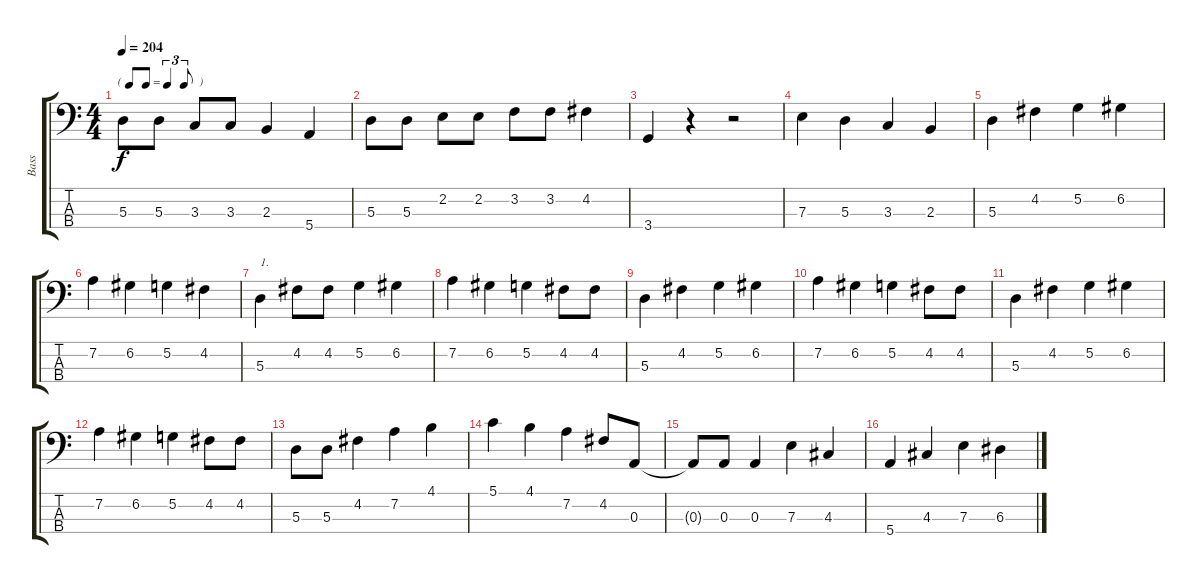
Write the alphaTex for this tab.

\track ("Bass" "Bass") {instrument slapbass2}
\staff {score tabs}
\tuning (G2 D2 A1 E1) {hide}
\ts (4 4)
\tf triplet8th
\tempo 204
\clef f4
\ks c
5.3.8{dy f} 5.3.8 3.3.8 3.3.8 2.3.4 5.4.4 |
5.3.8 5.3.8 2.2.8 2.2.8 3.2.8 3.2.8 4.2.4 |
3.4.4 r.4 r.2 |
7.3.4 5.3.4 3.3.4 2.3.4 |
5.3.4 4.2.4 5.2.4 6.2.4 |
7.2.4 6.2.4 5.2.4 4.2.4 |
5.3.4{txt "1."} 4.2.8 4.2.8 5.2.4 6.2.4 |
7.2.4 6.2.4 5.2.4 4.2.8 4.2.8 |
5.3.4 4.2.4 5.2.4 6.2.4 |
7.2.4 6.2.4 5.2.4 4.2.8 4.2.8 |
5.3.4 4.2.4 5.2.4 6.2.4 |
7.2.4 6.2.4 5.2.4 4.2.8 4.2.8 |
5.3.8 5.3.8 4.2.4 7.2.4 4.1.4 |
5.1.4 4.1.4 7.2.4 4.2.8 0.3.8 |
0.3{t}.8 0.3.8 0.3.4 7.3.4 4.3.4 |
5.4.4 4.3.4 7.3.4 6.3.4
